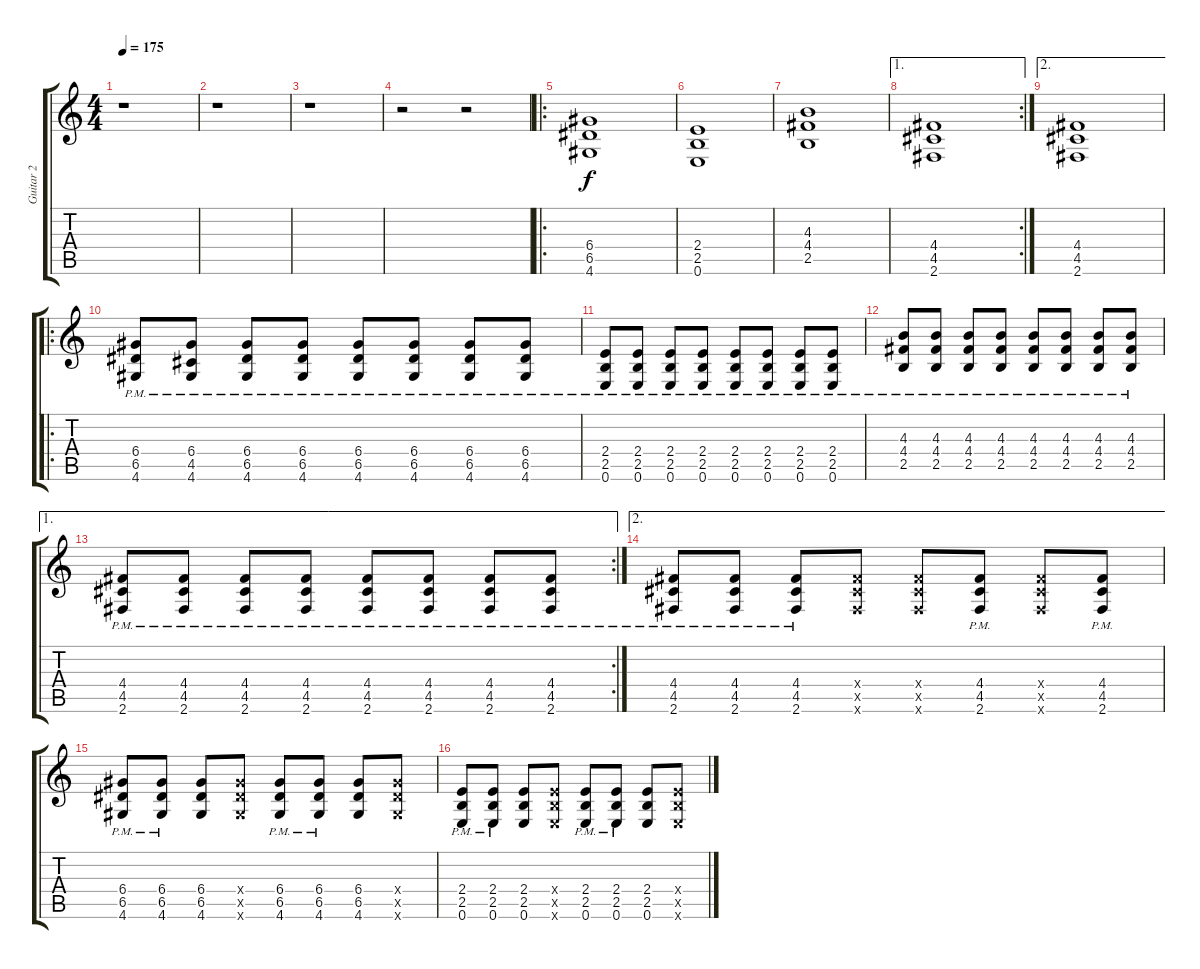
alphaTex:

\track ("Guitar 2" "Guitar 2") {instrument overdrivenguitar}
\staff {score tabs}
\tuning (E4 B3 G3 D3 A2 E2) {hide}
\ts (4 4)
\tempo 175
\clef g2
\ks c
r.1{dy f instrument overdrivenguitar} |
r.1 |
r.1 |
r.2 r.2 |
\ro
(6.4 6.5 4.6).1 |
(2.4 2.5 0.6).1 |
(4.3 4.4 2.5).1 |
\ae 1
\rc 2
(4.4 4.5 2.6).1 |
\ae 2
(4.4 4.5 2.6).1 |
\ro
(6.4{pm} 6.5{pm} 4.6{pm}).8 (6.4{pm} 4.5{pm} 4.6{pm}).8 (6.4{pm} 6.5{pm} 4.6{pm}).8 (6.4{pm} 6.5{pm} 4.6{pm}).8 (6.4{pm} 6.5{pm} 4.6{pm}).8 (6.4{pm} 6.5{pm} 4.6{pm}).8 (6.4{pm} 6.5{pm} 4.6{pm}).8 (6.4{pm} 6.5{pm} 4.6{pm}).8 |
(2.4{pm} 2.5{pm} 0.6{pm}).8 (2.4{pm} 2.5{pm} 0.6{pm}).8 (2.4{pm} 2.5{pm} 0.6{pm}).8 (2.4{pm} 2.5{pm} 0.6{pm}).8 (2.4{pm} 2.5{pm} 0.6{pm}).8 (2.4{pm} 2.5{pm} 0.6{pm}).8 (2.4{pm} 2.5{pm} 0.6{pm}).8 (2.4{pm} 2.5{pm} 0.6{pm}).8 |
(4.3{pm} 4.4{pm} 2.5{pm}).8 (4.3{pm} 4.4{pm} 2.5{pm}).8 (4.3 4.4{pm} 2.5{pm}).8 (4.3{pm} 4.4{pm} 2.5{pm}).8 (4.3{pm} 4.4{pm} 2.5{pm}).8 (4.3{pm} 4.4{pm} 2.5{pm}).8 (4.3 4.4{pm} 2.5{pm}).8 (4.3{pm} 4.4{pm} 2.5{pm}).8 |
\ae 1
\rc 2
(4.4{pm} 4.5{pm} 2.6{pm}).8 (4.4{pm} 4.5{pm} 2.6{pm}).8 (4.4{pm} 4.5{pm} 2.6{pm}).8 (4.4{pm} 4.5{pm} 2.6{pm}).8 (4.4{pm} 4.5{pm} 2.6{pm}).8 (4.4{pm} 4.5{pm} 2.6{pm}).8 (4.4{pm} 4.5{pm} 2.6{pm}).8 (4.4{pm} 4.5{pm} 2.6{pm}).8 |
\ae 2
(4.4{pm} 4.5{pm} 2.6{pm}).8 (4.4{pm} 4.5{pm} 2.6{pm}).8 (4.4{pm} 4.5{pm} 2.6{pm}).8 (4.4{x} 4.5{x} 2.6{x}).8 (4.4{x} 4.5{x} 2.6{x}).8 (4.4{pm} 4.5{pm} 2.6{pm}).8{volume 14} (4.4{x} 4.5{x} 2.6{x}).8 (4.4{pm} 4.5{pm} 2.6{pm}).8 |
(6.4{pm} 6.5{pm} 4.6{pm}).8 (6.4{pm} 6.5{pm} 4.6{pm}).8 (6.4 6.5 4.6).8 (6.4{x} 6.5{x} 4.6{x}).8 (6.4{pm} 6.5{pm} 4.6{pm}).8 (6.4{pm} 6.5{pm} 4.6{pm}).8 (6.4 6.5 4.6).8 (6.4{x} 6.5{x} 4.6{x}).8 |
(2.4{pm} 2.5{pm} 0.6{pm}).8 (2.4{pm} 2.5{pm} 0.6{pm}).8 (2.4 2.5 0.6).8 (2.4{x} 2.5{x} 0.6{x}).8 (2.4{pm} 2.5{pm} 0.6{pm}).8 (2.4{pm} 2.5{pm} 0.6{pm}).8 (2.4 2.5 0.6).8 (2.4{x} 2.5{x} 0.6{x}).8
